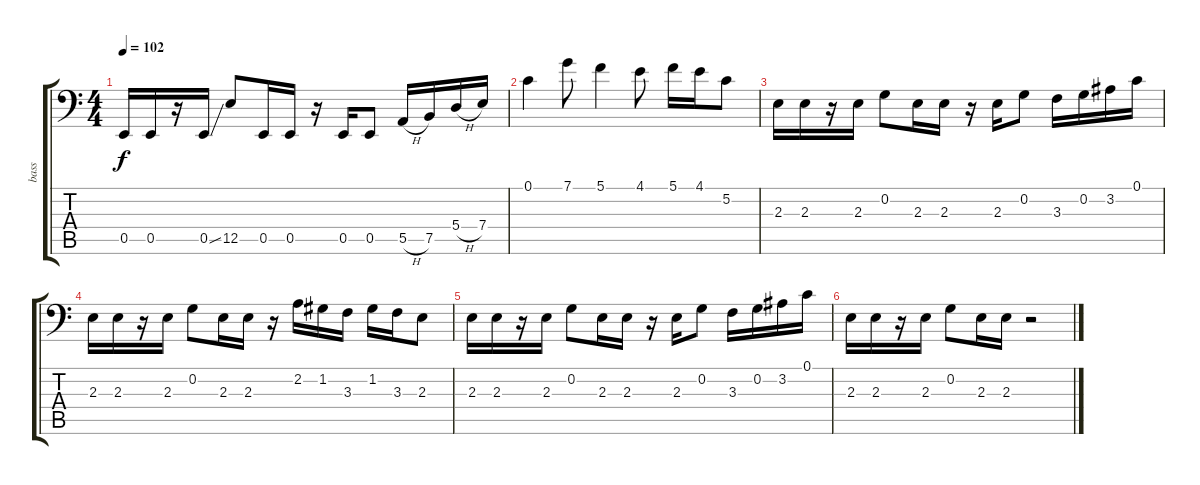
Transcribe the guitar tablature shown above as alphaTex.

\track ("bass" "bass") {instrument electricbassfinger}
\staff {score tabs}
\tuning (C3 G2 D2 A1 E1 B0) {hide}
\ts (4 4)
\tempo 102
\clef f4
\ks c
0.5.16{dy f} 0.5.16 r.16 0.5{ss}.16 12.5.8 0.5.16 0.5.16 r.16 0.5.16 0.5.8 5.5{h}.16 7.5.16 5.4{h}.16 7.4.16 |
0.1.4 7.1.8 5.1.4 4.1.8 5.1.16 4.1.16 5.2.8 |
2.3.16 2.3.16 r.16 2.3.16 0.2.8 2.3.16 2.3.16 r.16 2.3.16 0.2.8 3.3.16 0.2.16 3.2.16 0.1.16 |
2.3.16 2.3.16 r.16 2.3.16 0.2.8 2.3.16 2.3.16 r.16 2.2.16 1.2.16 3.3.16 1.2.16 3.3.16 2.3.8 |
2.3.16 2.3.16 r.16 2.3.16 0.2.8 2.3.16 2.3.16 r.16 2.3.16 0.2.8 3.3.16 0.2.16 3.2.16 0.1.16 |
2.3.16 2.3.16 r.16 2.3.16 0.2.8 2.3.16 2.3.16 r.2
